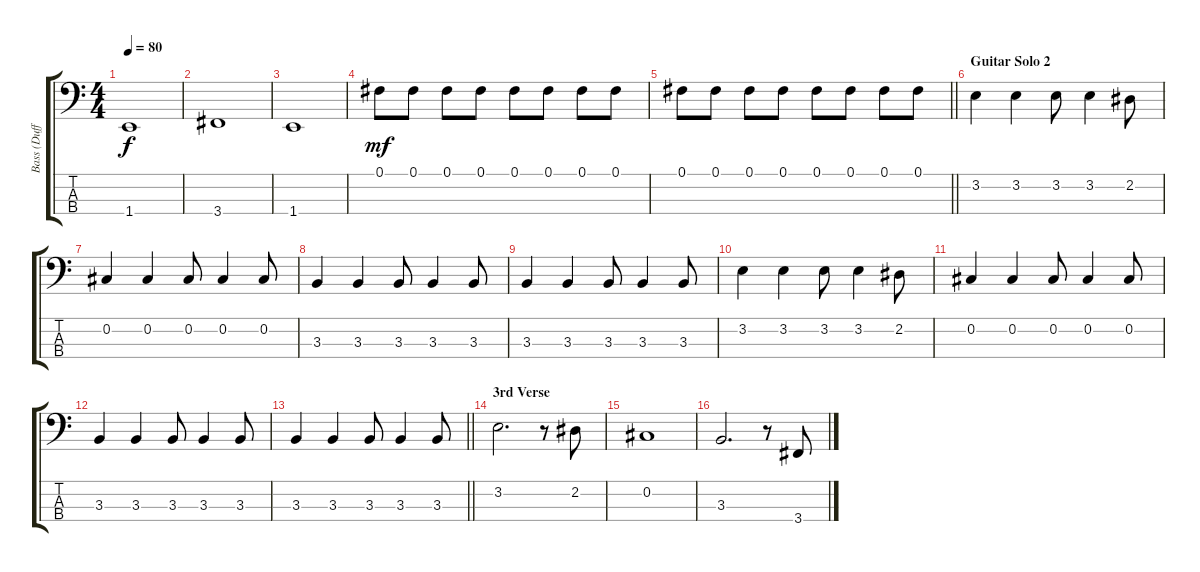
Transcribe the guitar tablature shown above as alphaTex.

\track ("Bass (Duff)" "Bass (Duff") {instrument electricbasspick}
\staff {score tabs}
\tuning (Gb2 Db2 Ab1 Eb1) {hide}
\ts (4 4)
\tempo 80
\clef f4
\ks c
1.4.1{dy f} |
3.4.1 |
1.4.1 |
0.1.8{dy mf} 0.1.8 0.1.8 0.1.8 0.1.8 0.1.8 0.1.8 0.1.8 |
\barLineRight lightlight
0.1.8 0.1.8 0.1.8 0.1.8 0.1.8 0.1.8 0.1.8 0.1.8 |
\section ("" "Guitar Solo 2")
3.2.4 3.2.4 3.2.8 3.2.4 2.2.8 |
0.2.4 0.2.4 0.2.8 0.2.4 0.2.8 |
3.3.4 3.3.4 3.3.8 3.3.4 3.3.8 |
3.3.4 3.3.4 3.3.8 3.3.4 3.3.8 |
3.2.4 3.2.4 3.2.8 3.2.4 2.2.8 |
0.2.4 0.2.4 0.2.8 0.2.4 0.2.8 |
3.3.4 3.3.4 3.3.8 3.3.4 3.3.8 |
\barLineRight lightlight
3.3.4 3.3.4 3.3.8 3.3.4 3.3.8 |
\section ("" "3rd Verse")
3.2.2{d} r.8 2.2.8 |
0.2.1 |
3.3.2{d} r.8 3.4.8
